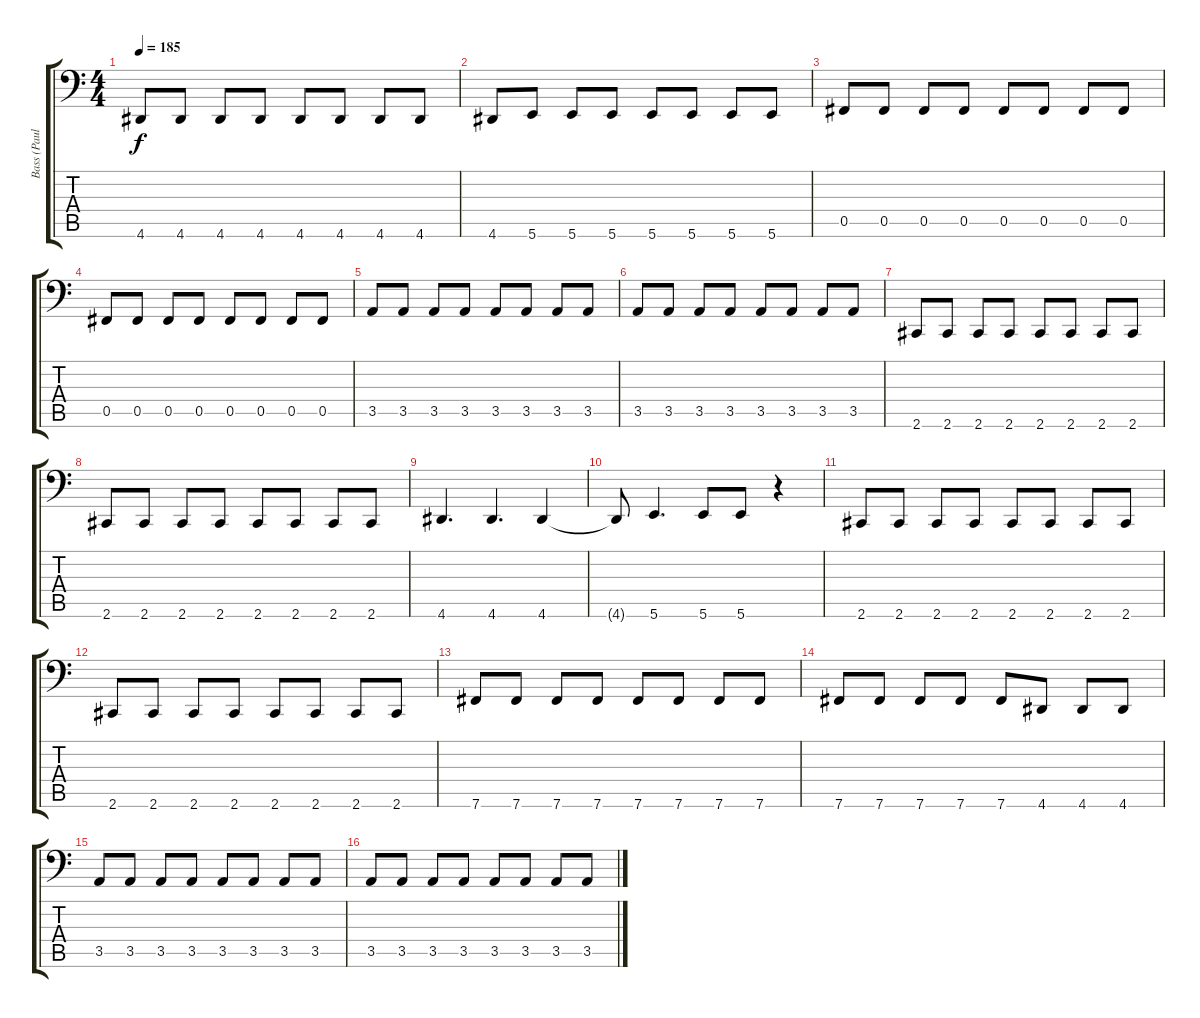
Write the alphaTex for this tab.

\track ("Bass (Paul)" "Bass (Paul") {instrument electricbassfinger}
\staff {score tabs}
\tuning (Db3 Ab2 E2 B1 Gb1 B0) {hide}
\ts (4 4)
\tempo 185
\clef f4
\ks c
4.6.8{dy f} 4.6.8 4.6.8 4.6.8 4.6.8 4.6.8 4.6.8 4.6.8 |
4.6.8 5.6.8 5.6.8 5.6.8 5.6.8 5.6.8 5.6.8 5.6.8 |
0.5.8 0.5.8 0.5.8 0.5.8 0.5.8 0.5.8 0.5.8 0.5.8 |
0.5.8 0.5.8 0.5.8 0.5.8 0.5.8 0.5.8 0.5.8 0.5.8 |
3.5.8 3.5.8 3.5.8 3.5.8 3.5.8 3.5.8 3.5.8 3.5.8 |
3.5.8 3.5.8 3.5.8 3.5.8 3.5.8 3.5.8 3.5.8 3.5.8 |
2.6.8 2.6.8 2.6.8 2.6.8 2.6.8 2.6.8 2.6.8 2.6.8 |
2.6.8 2.6.8 2.6.8 2.6.8 2.6.8 2.6.8 2.6.8 2.6.8 |
4.6.4{d} 4.6.4{d} 4.6.4 |
4.6{t}.8 5.6.4{d} 5.6.8 5.6.8 r.4 |
2.6.8 2.6.8 2.6.8 2.6.8 2.6.8 2.6.8 2.6.8 2.6.8 |
2.6.8 2.6.8 2.6.8 2.6.8 2.6.8 2.6.8 2.6.8 2.6.8 |
7.6.8 7.6.8 7.6.8 7.6.8 7.6.8 7.6.8 7.6.8 7.6.8 |
7.6.8 7.6.8 7.6.8 7.6.8 7.6.8 4.6.8 4.6.8 4.6.8 |
3.5.8 3.5.8 3.5.8 3.5.8 3.5.8 3.5.8 3.5.8 3.5.8 |
3.5.8 3.5.8 3.5.8 3.5.8 3.5.8 3.5.8 3.5.8 3.5.8
